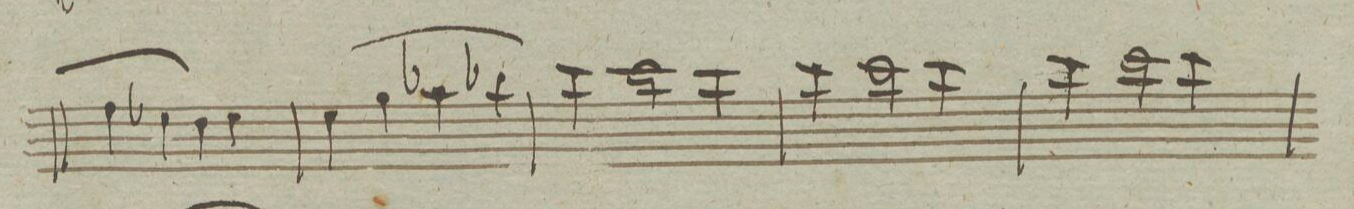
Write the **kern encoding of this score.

**kern	**dynam
*I"Flauto Secondo	*
*clefG2	*
*k[fngncn]	*
*met(c|)	*
*M2/2	*
4ff\	.
4ee-X\	.
4dd\)	.
4ee-\	.
=211	=211
(4ee\	.
4gg\	.
4aa-X\	.
4bb-X\)	.
=212	=212
4ccc\	.
2ccc\	.
4ccc\	.
=213	=213
4ccc\	.
2ccc\	.
4ccc\	.
=214	=214
4ccc\	.
2ccc\	.
4ccc\	.
=215	=215
*-	*-
